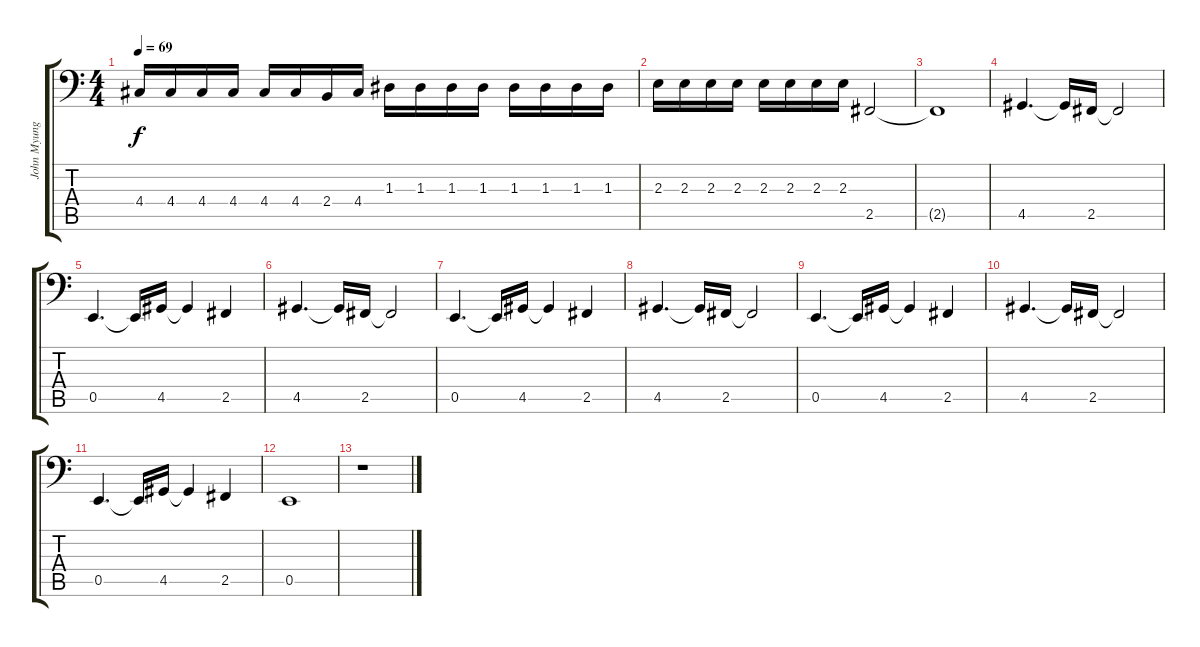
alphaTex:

\track ("John Myung" "John Myung") {instrument electricbassfinger}
\staff {score tabs}
\tuning (C3 G2 D2 A1 E1 B0) {hide}
\ts (4 4)
\tempo 69
\clef f4
\ks c
4.4.16{dy f} 4.4.16 4.4.16 4.4.16 4.4.16 4.4.16 2.4.16 4.4.16 1.3.16 1.3.16 1.3.16 1.3.16 1.3.16 1.3.16 1.3.16 1.3.16 |
2.3.16 2.3.16 2.3.16 2.3.16 2.3.16 2.3.16 2.3.16 2.3.16 2.5.2 |
2.5{t}.1 |
4.5.4{d} 4.5{t}.16 2.5.16 2.5{t}.2 |
0.5.4{d} 0.5{t}.16 4.5.16 4.5{t}.4 2.5.4 |
4.5.4{d} 4.5{t}.16 2.5.16 2.5{t}.2 |
0.5.4{d} 0.5{t}.16 4.5.16 4.5{t}.4 2.5.4 |
4.5.4{d} 4.5{t}.16 2.5.16 2.5{t}.2 |
0.5.4{d} 0.5{t}.16 4.5.16 4.5{t}.4 2.5.4 |
4.5.4{d} 4.5{t}.16 2.5.16 2.5{t}.2 |
0.5.4{d} 0.5{t}.16 4.5.16 4.5{t}.4 2.5.4 |
0.5.1 |
r.1
